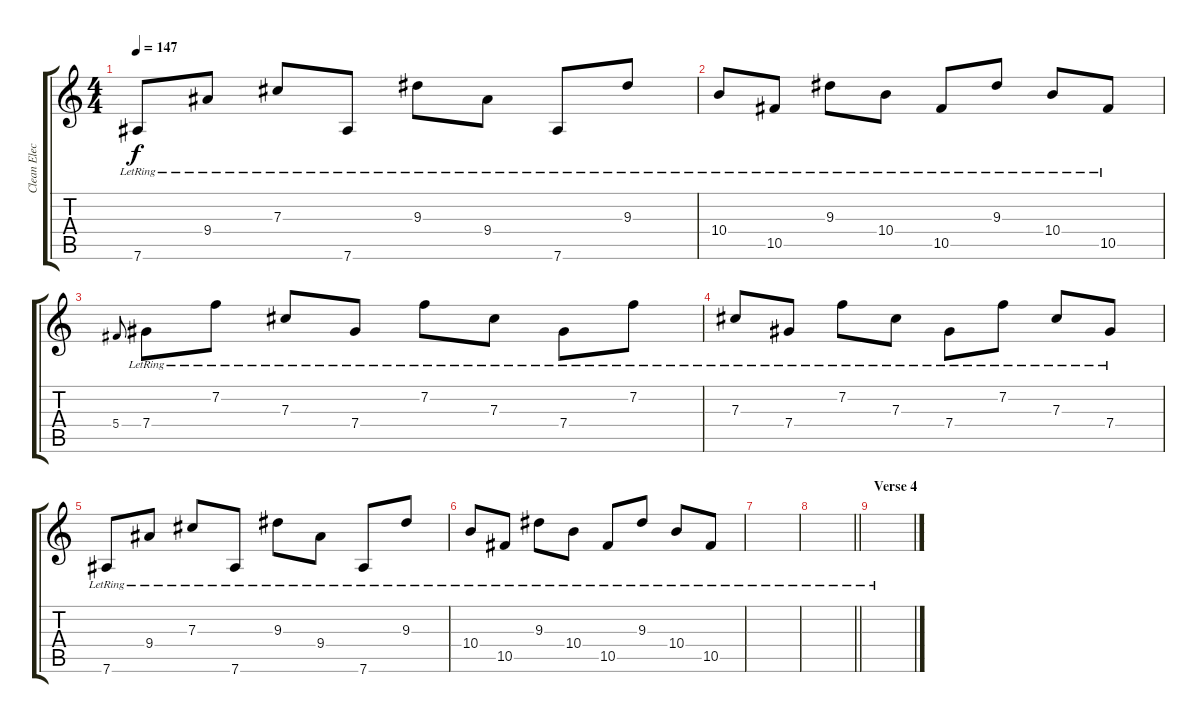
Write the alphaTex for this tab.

\track ("Clean Elect" "Clean Elec") {instrument electricguitarclean}
\staff {score tabs}
\tuning (Eb4 Bb3 Gb3 Db3 Ab2 Eb2) {hide}
\ts (4 4)
\tempo 147
\clef g2
\ks c
7.6{lr}.8{dy f} 9.4{lr}.8 7.3{lr}.8 7.6{lr}.8 9.3{lr}.8 9.4{lr}.8 7.6{lr}.8 9.3{lr}.8 |
10.4{lr}.8 10.5{lr}.8 9.3{lr}.8 10.4{lr}.8 10.5{lr}.8 9.3{lr}.8 10.4{lr}.8 10.5{lr}.8 |
5.4.8{gr onbeat} 7.4{lr}.8 7.2{lr}.8 7.3{lr}.8 7.4{lr}.8 7.2{lr}.8 7.3{lr}.8 7.4{lr}.8 7.2{lr}.8 |
7.3{lr}.8 7.4{lr}.8 7.2{lr}.8 7.3{lr}.8 7.4{lr}.8 7.2{lr}.8 7.3{lr}.8 7.4{lr}.8 |
7.6{lr}.8 9.4{lr}.8 7.3{lr}.8 7.6{lr}.8 9.3{lr}.8 9.4{lr}.8 7.6{lr}.8 9.3{lr}.8 |
10.4{lr}.8 10.5{lr}.8 9.3{lr}.8 10.4{lr}.8 10.5{lr}.8 9.3{lr}.8 10.4{lr}.8 10.5{lr}.8 |
|
\barLineRight lightlight
|
\section ("" "Verse 4")
